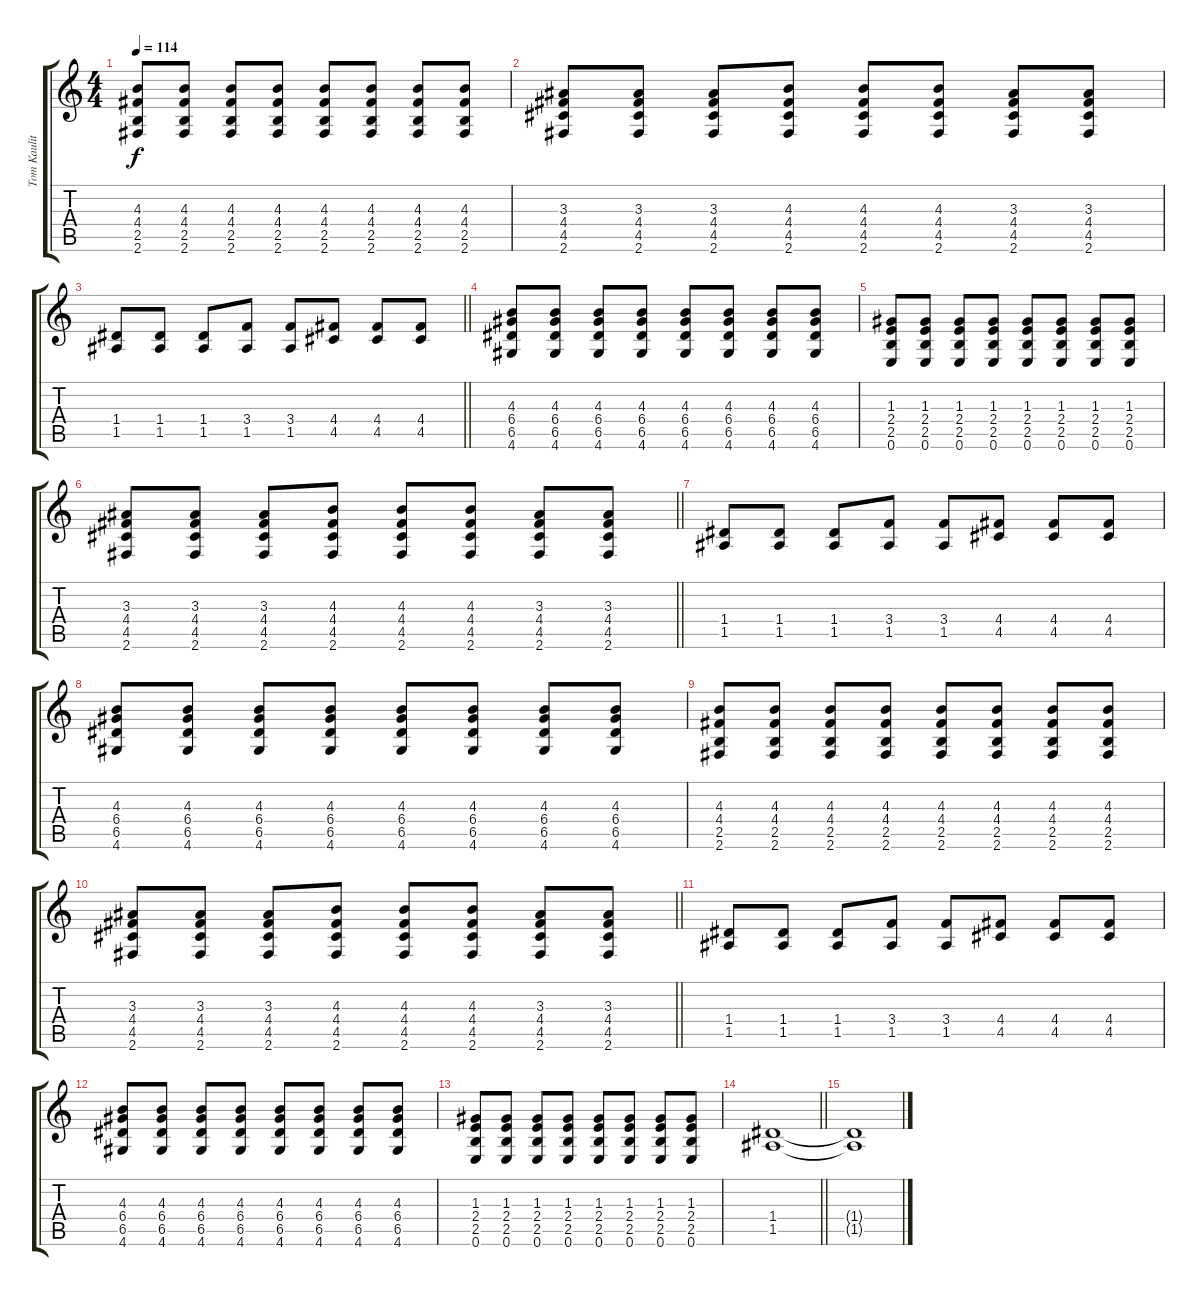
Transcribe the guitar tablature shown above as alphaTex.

\track ("Tom Kaulitz (Main)" "Tom Kaulit") {instrument acousticguitarsteel}
\staff {score tabs}
\tuning (E4 B3 G3 D3 A2 E2) {hide}
\ts (4 4)
\tempo 114
\clef g2
\ks c
(4.3 4.4 2.5 2.6).8{dy f} (4.3 4.4 2.5 2.6).8 (4.3 4.4 2.5 2.6).8 (4.3 4.4 2.5 2.6).8 (4.3 4.4 2.5 2.6).8 (4.3 4.4 2.5 2.6).8 (4.3 4.4 2.5 2.6).8 (4.3 4.4 2.5 2.6).8 |
(3.3 4.4 4.5 2.6).8 (3.3 4.4 4.5 2.6).8 (3.3 4.4 4.5 2.6).8 (4.3 4.4 4.5 2.6).8 (4.3 4.4 4.5 2.6).8 (4.3 4.4 4.5 2.6).8 (3.3 4.4 4.5 2.6).8 (3.3 4.4 4.5 2.6).8 |
\barLineRight lightlight
(1.4 1.5).8 (1.4 1.5).8 (1.4 1.5).8 (3.4 1.5).8 (3.4 1.5).8 (4.4 4.5).8 (4.4 4.5).8 (4.4 4.5).8 |
(4.3 6.4 6.5 4.6).8 (4.3 6.4 6.5 4.6).8 (4.3 6.4 6.5 4.6).8 (4.3 6.4 6.5 4.6).8 (4.3 6.4 6.5 4.6).8 (4.3 6.4 6.5 4.6).8 (4.3 6.4 6.5 4.6).8 (4.3 6.4 6.5 4.6).8 |
(1.3 2.4 2.5 0.6).8 (1.3 2.4 2.5 0.6).8 (1.3 2.4 2.5 0.6).8 (1.3 2.4 2.5 0.6).8 (1.3 2.4 2.5 0.6).8 (1.3 2.4 2.5 0.6).8 (1.3 2.4 2.5 0.6).8 (1.3 2.4 2.5 0.6).8 |
\barLineRight lightlight
(3.3 4.4 4.5 2.6).8 (3.3 4.4 4.5 2.6).8 (3.3 4.4 4.5 2.6).8 (4.3 4.4 4.5 2.6).8 (4.3 4.4 4.5 2.6).8 (4.3 4.4 4.5 2.6).8 (3.3 4.4 4.5 2.6).8 (3.3 4.4 4.5 2.6).8 |
(1.4 1.5).8 (1.4 1.5).8 (1.4 1.5).8 (3.4 1.5).8 (3.4 1.5).8 (4.4 4.5).8 (4.4 4.5).8 (4.4 4.5).8 |
(4.3 6.4 6.5 4.6).8 (4.3 6.4 6.5 4.6).8 (4.3 6.4 6.5 4.6).8 (4.3 6.4 6.5 4.6).8 (4.3 6.4 6.5 4.6).8 (4.3 6.4 6.5 4.6).8 (4.3 6.4 6.5 4.6).8 (4.3 6.4 6.5 4.6).8 |
(4.3 4.4 2.5 2.6).8 (4.3 4.4 2.5 2.6).8 (4.3 4.4 2.5 2.6).8 (4.3 4.4 2.5 2.6).8 (4.3 4.4 2.5 2.6).8 (4.3 4.4 2.5 2.6).8 (4.3 4.4 2.5 2.6).8 (4.3 4.4 2.5 2.6).8 |
\barLineRight lightlight
(3.3 4.4 4.5 2.6).8 (3.3 4.4 4.5 2.6).8 (3.3 4.4 4.5 2.6).8 (4.3 4.4 4.5 2.6).8 (4.3 4.4 4.5 2.6).8 (4.3 4.4 4.5 2.6).8 (3.3 4.4 4.5 2.6).8 (3.3 4.4 4.5 2.6).8 |
(1.4 1.5).8 (1.4 1.5).8 (1.4 1.5).8 (3.4 1.5).8 (3.4 1.5).8 (4.4 4.5).8 (4.4 4.5).8 (4.4 4.5).8 |
(4.3 6.4 6.5 4.6).8 (4.3 6.4 6.5 4.6).8 (4.3 6.4 6.5 4.6).8 (4.3 6.4 6.5 4.6).8 (4.3 6.4 6.5 4.6).8 (4.3 6.4 6.5 4.6).8 (4.3 6.4 6.5 4.6).8 (4.3 6.4 6.5 4.6).8 |
(1.3 2.4 2.5 0.6).8 (1.3 2.4 2.5 0.6).8 (1.3 2.4 2.5 0.6).8 (1.3 2.4 2.5 0.6).8 (1.3 2.4 2.5 0.6).8 (1.3 2.4 2.5 0.6).8 (1.3 2.4 2.5 0.6).8 (1.3 2.4 2.5 0.6).8 |
\barLineRight lightlight
(1.4 1.5).1 |
(1.4{t} 1.5{t}).1
